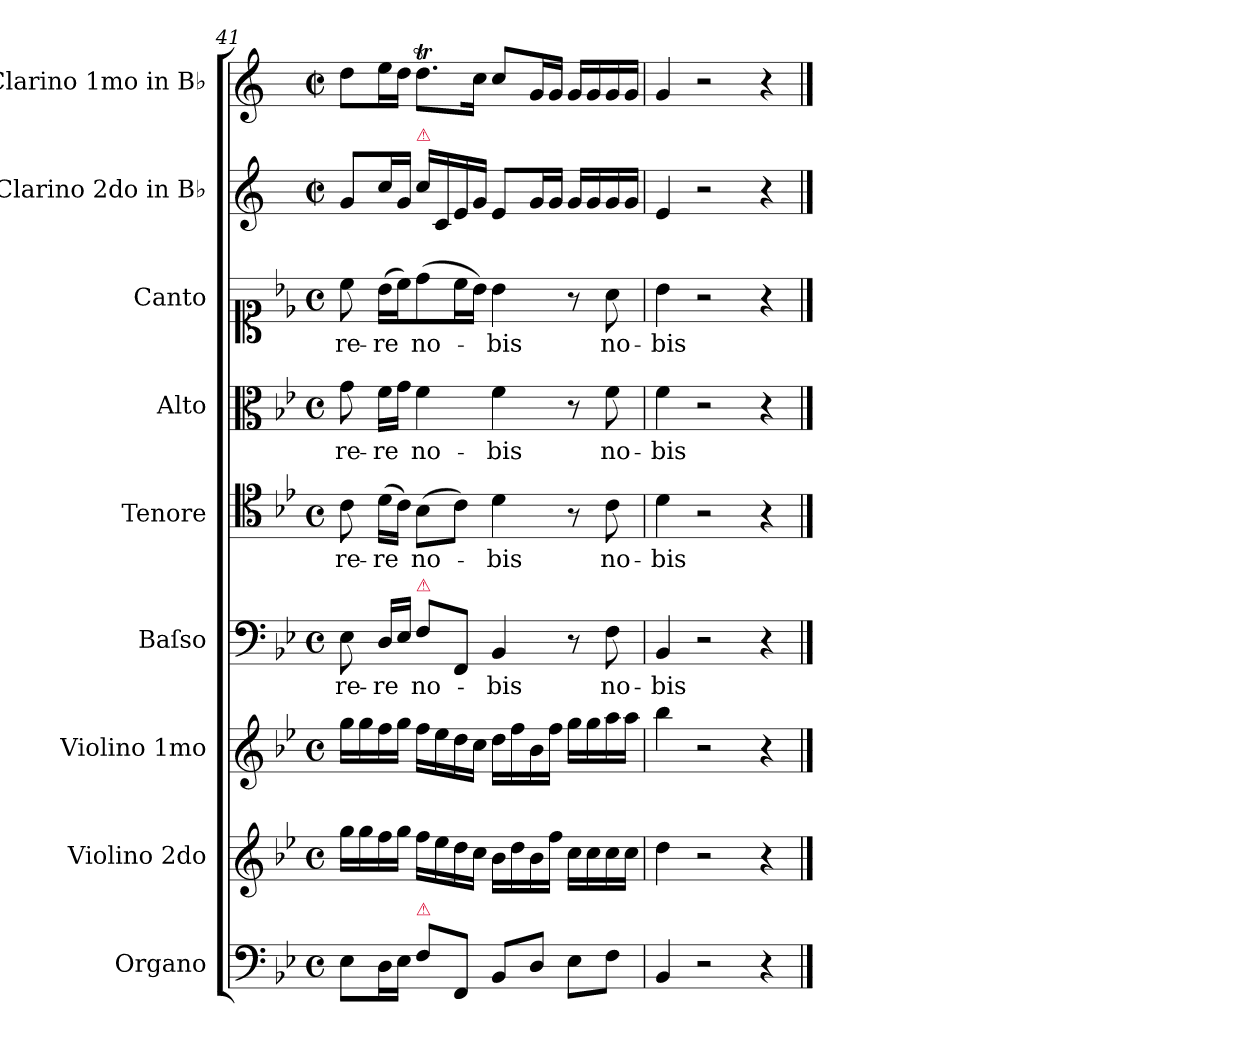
**kern	**kern	**kern	**kern	**text	**kern	**text	**kern	**text	**kern	**text	**kern	**kern
*part9	*part8	*part7	*part6	*part6	*part5	*part5	*part4	*part4	*part3	*part3	*part2	*part1
*staff9	*staff8	*staff7	*staff6	*staff6	*staff5	*staff5	*staff4	*staff4	*staff3	*staff3	*staff2	*staff1
*I"Organo	*I"Violino 2do	*I"Violino 1mo	*I"Baſso	*	*I"Tenore	*	*I"Alto	*	*I"Canto	*	*I"Clarino 2do in B♭	*I"Clarino 1mo in B♭
*I'org	*I'vn 2	*I'vn 1	*I'B	*	*I'T	*	*I'A	*	*I'C	*	*I'clno 2	*I'clno 1
*clefF4	*clefG2	*clefG2	*clefF4	*	*clefC4	*	*clefC3	*	*clefC1	*	*clefG2	*clefG2
*	*	*	*	*	*	*	*	*	*	*	*ITrd1c2	*ITrd1c2
*k[b-e-]	*k[b-e-]	*k[b-e-]	*k[b-e-]	*	*k[b-e-]	*	*k[b-e-]	*	*k[b-e-]	*	*k[b-e-]	*k[b-e-]
*M2/2	*M2/2	*M2/2	*M2/2	*	*M2/2	*	*M2/2	*	*M2/2	*	*M2/2	*M2/2
*met(c)	*met(c)	*met(c)	*met(c)	*	*met(c)	*	*met(c)	*	*met(c)	*	*met(c|)	*met(c|)
=41	=41	=41	=41	=41	=41	=41	=41	=41	=41	=41	=41	=41
!	!	!	!	!LO:LY:i	!	!	!	!	!	!	!	!
8E-\L	16gg\LL	16gg\LL	8E-\	-re-	8c\	-re-	8g\	-re-	8cc\	-re-	8f/L	8cc\L
.	16gg\	16gg\	.	.	.	.	.	.	.	.	.	.
!	!	!	!	!LO:LY:i	!	!	!	!	!	!	!	!
16D\L	16ff\	16ff\	16D/LL	-re	(16d\LL	-re	16f\LL	-re	(16b-\LL	-re	16b-/L	16dd\L
16E-\JJ	16gg\JJ	16gg\JJ	16E-/JJ	.	16c\JJ)	.	16g\JJ	.	16cc\J)	.	16f/JJ	16cc\JJ
!	!	!	!	!	!	!	!	!	!	!	!LO:TX:a:color=crimson:t=⚠	!
!	!	!	!LO:TX:a:color=crimson:t=⚠	!	!	!	!	!	!	!	!	!
!LO:TX:a:color=crimson:t=⚠	!	!	!	!	!	!	!	!	!	!	!	!
8F\L	16ff\LL	16ff\LL	8F\L	no-	(8B-\L	no-	4f\	no-	(8dd\	no-	16b-\LL	8.ccT\L
.	16ee-\	16ee-\	.	.	.	.	.	.	.	.	16B-/	.
8FF/J	16dd\	16dd\	8FF/J	.	8c\J)	.	.	.	16cc\L	.	16d/	.
.	16cc\JJ	16cc\JJ	.	.	.	.	.	.	16b-\JJ)	.	16f/JJ	16b-\Jk
8BB-/L	16b-\LL	16dd\LL	4BB-/	-bis	4d\	-bis	4f\	-bis	4b-\	-bis	8d/L	8b-/L
.	16dd\	16ff\	.	.	.	.	.	.	.	.	.	.
8D/J	16b-\	16b-\	.	.	.	.	.	.	.	.	16f/L	16f/L
.	16ff\JJ	16ff\JJ	.	.	.	.	.	.	.	.	16f/JJ	16f/JJ
8E-\L	16cc\LL	16gg\LL	8r	.	8r	.	8r	.	8r	.	16f/LL	16f/LL
.	16cc\	16gg\	.	.	.	.	.	.	.	.	16f/	16f/
8F\J	16cc\	16aa\	8F\	no-	8c\	no-	8f\	no-	8a\	no-	16f/	16f/
.	16cc\JJ	16aa\JJ	.	.	.	.	.	.	.	.	16f/JJ	16f/JJ
=42	=42	=42	=42	=42	=42	=42	=42	=42	=42	=42	=42	=42
4BB-/	4dd\	4bb-\	4BB-/	-bis	4d\	-bis	4f\	-bis	4b-\	-bis	4d/	4f/
2r	2r	2r	2r	.	2r	.	2r	.	2r	.	2r	2r
4r	4r	4r	4r	.	4r	.	4r	.	4r	.	4r	4r
==	==	==	==	==	==	==	==	==	==	==	==	==
*-	*-	*-	*-	*-	*-	*-	*-	*-	*-	*-	*-	*-
